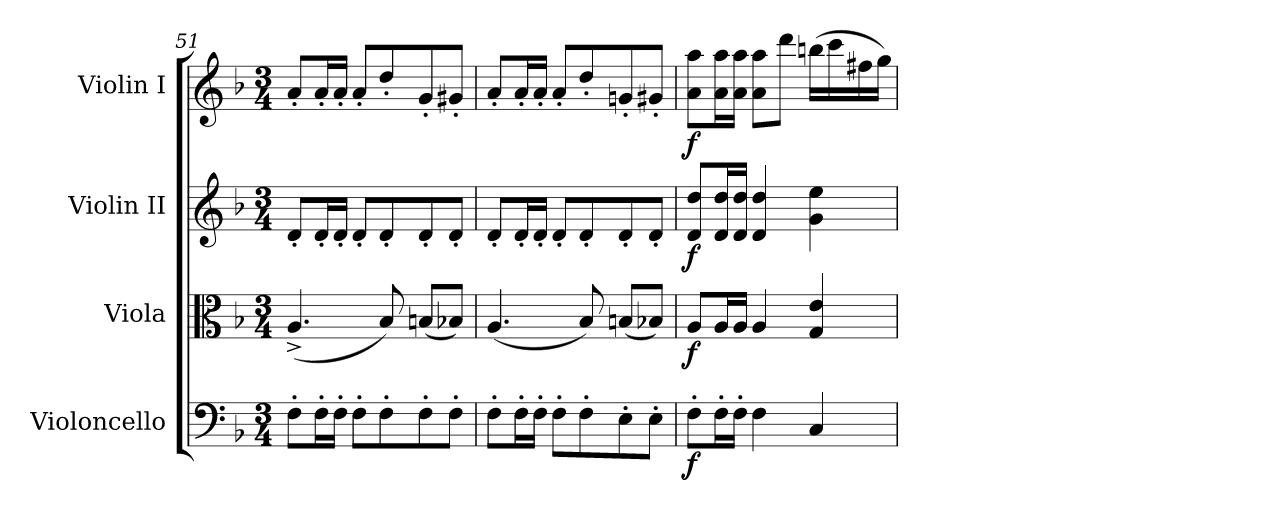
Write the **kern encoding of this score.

**kern	**dynam	**kern	**dynam	**kern	**dynam	**kern	**dynam
*part4	*part4	*part3	*part3	*part2	*part2	*part1	*part1
*staff4	*staff4	*staff3	*staff3	*staff2	*staff2	*staff1	*staff1
*I"Violoncello	*	*I"Viola	*	*I"Violin II	*	*I"Violin I	*
*I'Vc	*	*I'Vla	*	*I'Vln	*	*I'Vln	*
*clefF4	*	*clefC3	*	*clefG2	*	*clefG2	*
*k[b-]	*	*k[b-]	*	*k[b-]	*	*k[b-]	*
*M3/4	*	*M3/4	*	*M3/4	*	*M3/4	*
=51	=51	=51	=51	=51	=51	=51	=51
8F'\L	.	(<4.A^/	.	8d'/L	.	8a'/L	.
16F'\L	.	.	.	16d'/L	.	16a'/L	.
16F'\JJ	.	.	.	16d'/JJ	.	16a'/JJ	.
8F'\L	.	.	.	8d'/L	.	8a'/L	.
8F'\	.	8B-/)	.	8d'/	.	8dd'/	.
8F'\	.	(<8Bn/L	.	8d'/	.	8g'/	.
8F'\J	.	8B-X/J)	.	8d'/J	.	8g#X'/J	.
=52	=52	=52	=52	=52	=52	=52	=52
8F'\L	.	(<4.A/	.	8d'/L	.	8a'/L	.
16F'\L	.	.	.	16d'/L	.	16a'/L	.
16F'\JJ	.	.	.	16d'/JJ	.	16a'/JJ	.
8F'\L	.	.	.	8d'/L	.	8a'/L	.
8F'\	.	8B-/)	.	8d'/	.	8dd'/	.
8E'\	.	(<8Bn/L	.	8d'/	.	8gn'/	.
8E'\J	.	8B-X/J)	.	8d'/J	.	8g#X'/J	.
=53	=53	=53	=53	=53	=53	=53	=53
!	!LO:DY:b	!	!LO:DY:b	!	!LO:DY:b	!	!LO:DY:b
8F'\L	f	8A/L	f	8d/ 8dd/L	f	8a\ 8aa\L	f
16F'\L	.	16A/L	.	16d/ 16dd/L	.	16a\ 16aa\L	.
16F'\JJ	.	16A/JJ	.	16d/ 16dd/JJ	.	16a\ 16aa\JJ	.
4F\	.	4A/	.	4d/ 4dd/	.	8a\ 8aa\L	.
.	.	.	.	.	.	8ddd\J	.
4C/	.	4G/ 4e/	.	4g\ 4ee\	.	(>16bbn\LL	.
.	.	.	.	.	.	16ccc\	.
.	.	.	.	.	.	16ff#X\	.
.	.	.	.	.	.	16gg\JJ)	.
=	=	=	=	=	=	=	=
*-	*-	*-	*-	*-	*-	*-	*-
